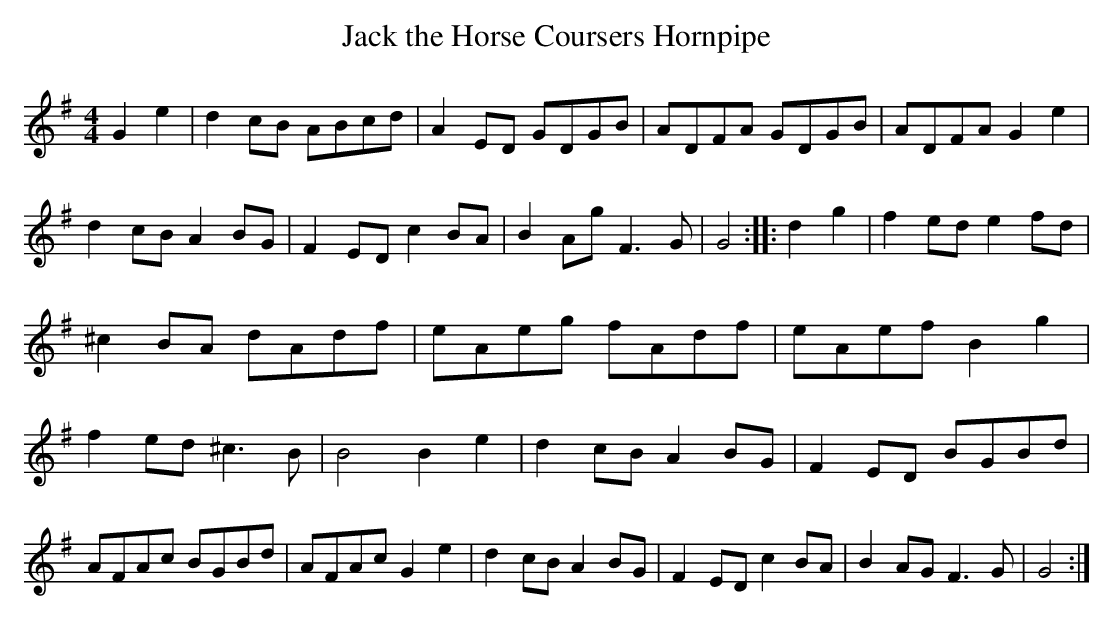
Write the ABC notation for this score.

X:1
T:Jack the Horse Coursers Hornpipe
M:4/4
L:1/8
K:G
G2  e2| d2 cB ABcd| A2 ED GDGB| ADFA GDGB| ADFA G2 e2|d2 cB A2 BG|\
F2 ED c2 BA| B2 Ag F3 G| G4::d2 g2| f2 ed e2 fd|^c2 BA dAdf| eAeg fAdf|\
eAef B2 g2| f2 ed ^c3 B| B4 B2 e2| d2 cB A2 BG| F2 ED BGBd| AFAc BGBd|\
AFAc G2 e2|d2 cB A2 BG| F2 ED c2 BA| B2 AG F3 G| G4:|
